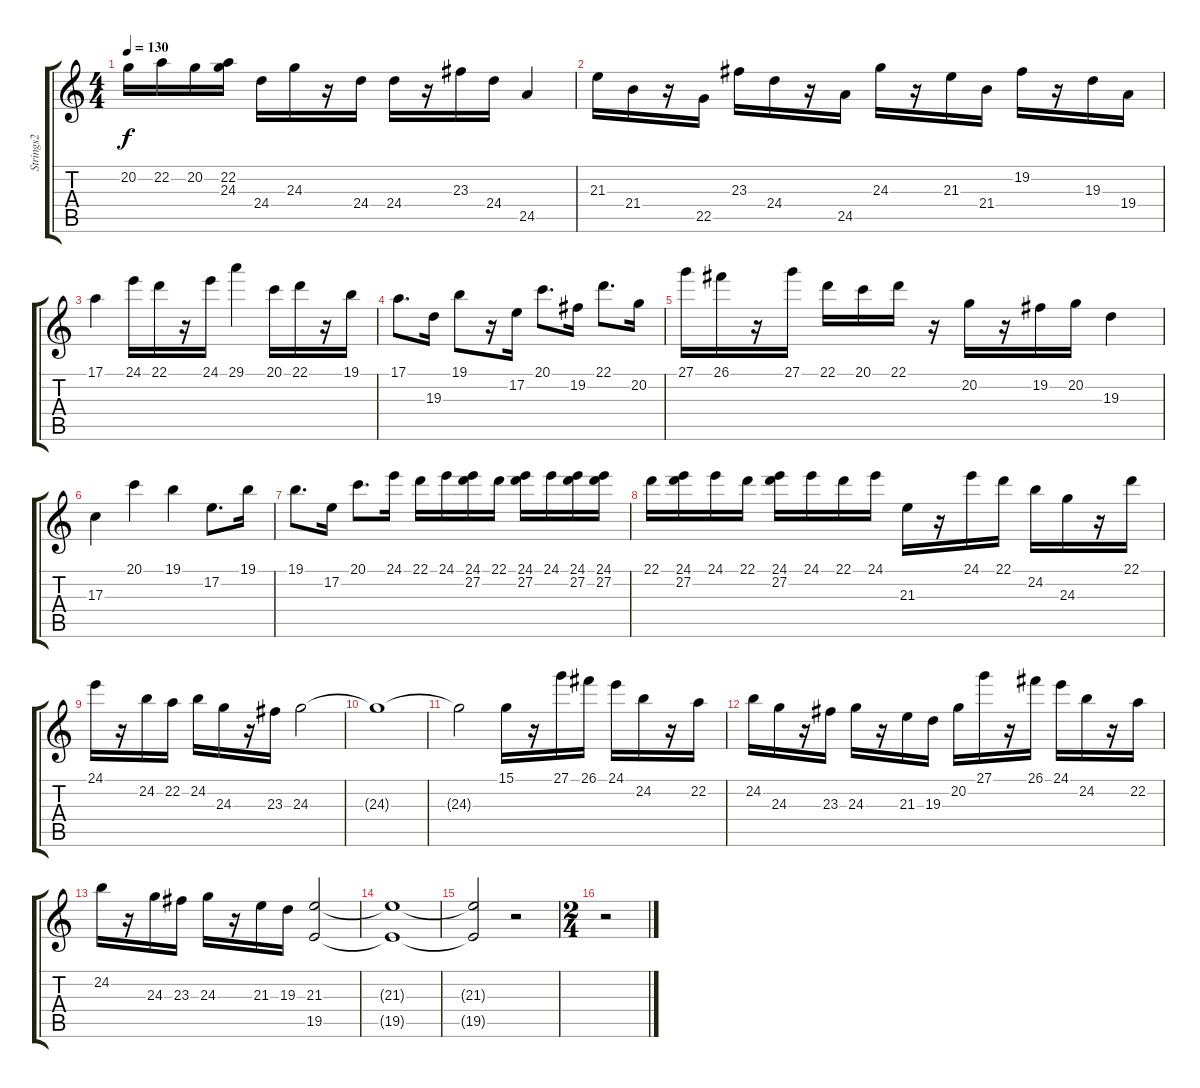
\track ("Strings2" "Strings2") {instrument stringensemble1}
\staff {score tabs}
\tuning (E4 B3 G3 D3 A2 E2) {hide}
\ts (4 4)
\tempo 130
\clef g2
\ks c
20.2.16{dy f} 22.2.16 20.2.16 (22.2 24.3).16 24.4.16 24.3.16 r.16 24.4.16 24.4.16 r.16 23.3.16 24.4.16 24.5.4 |
21.3.16 21.4.16 r.16 22.5.16 23.3.16 24.4.16 r.16 24.5.16 24.3.16 r.16 21.3.16 21.4.16 19.2.16 r.16 19.3.16 19.4.16 |
17.1.4 24.1.16 22.1.16 r.16 24.1.16 29.1.4 20.1.16 22.1.16 r.16 19.1.16 |
17.1.8{d} 19.3.16 19.1.8 r.16 17.2.16 20.1.8{d} 19.2.16 22.1.8{d} 20.2.16 |
27.1.16 26.1.16 r.16 27.1.16 22.1.16 20.1.16 22.1.16 r.16 20.2.16 r.16 19.2.16 20.2.16 19.3.4 |
17.3.4 20.1.4 19.1.4 17.2.8{d} 19.1.16 |
19.1.8{d} 17.2.16 20.1.8{d} 24.1.16 22.1.16 24.1.16 (24.1 27.2).16 22.1.16 (24.1 27.2).16 24.1.16 (24.1 27.2).16 (24.1 27.2).16 |
22.1.16 (24.1 27.2).16 24.1.16 22.1.16 (24.1 27.2).16 24.1.16 22.1.16 24.1.16 21.3.16 r.16 24.1.16 22.1.16 24.2.16 24.3.16 r.16 22.1.16 |
24.1.16 r.16 24.2.16 22.2.16 24.2.16 24.3.16 r.16 23.3.16 24.3.2 |
24.3{t}.1 |
24.3{t}.2 15.1.16 r.16 27.1.16 26.1.16 24.1.16 24.2.16 r.16 22.2.16 |
24.2.16 24.3.16 r.16 23.3.16 24.3.16 r.16 21.3.16 19.3.16 20.2.16 27.1.16 r.16 26.1.16 24.1.16 24.2.16 r.16 22.2.16 |
24.2.16 r.16 24.3.16 23.3.16 24.3.16 r.16 21.3.16 19.3.16 (21.3 19.5).2 |
(21.3{t} 19.5{t}).1 |
(21.3{t} 19.5{t}).2 r.2 |
\ts (2 4)
r.2
